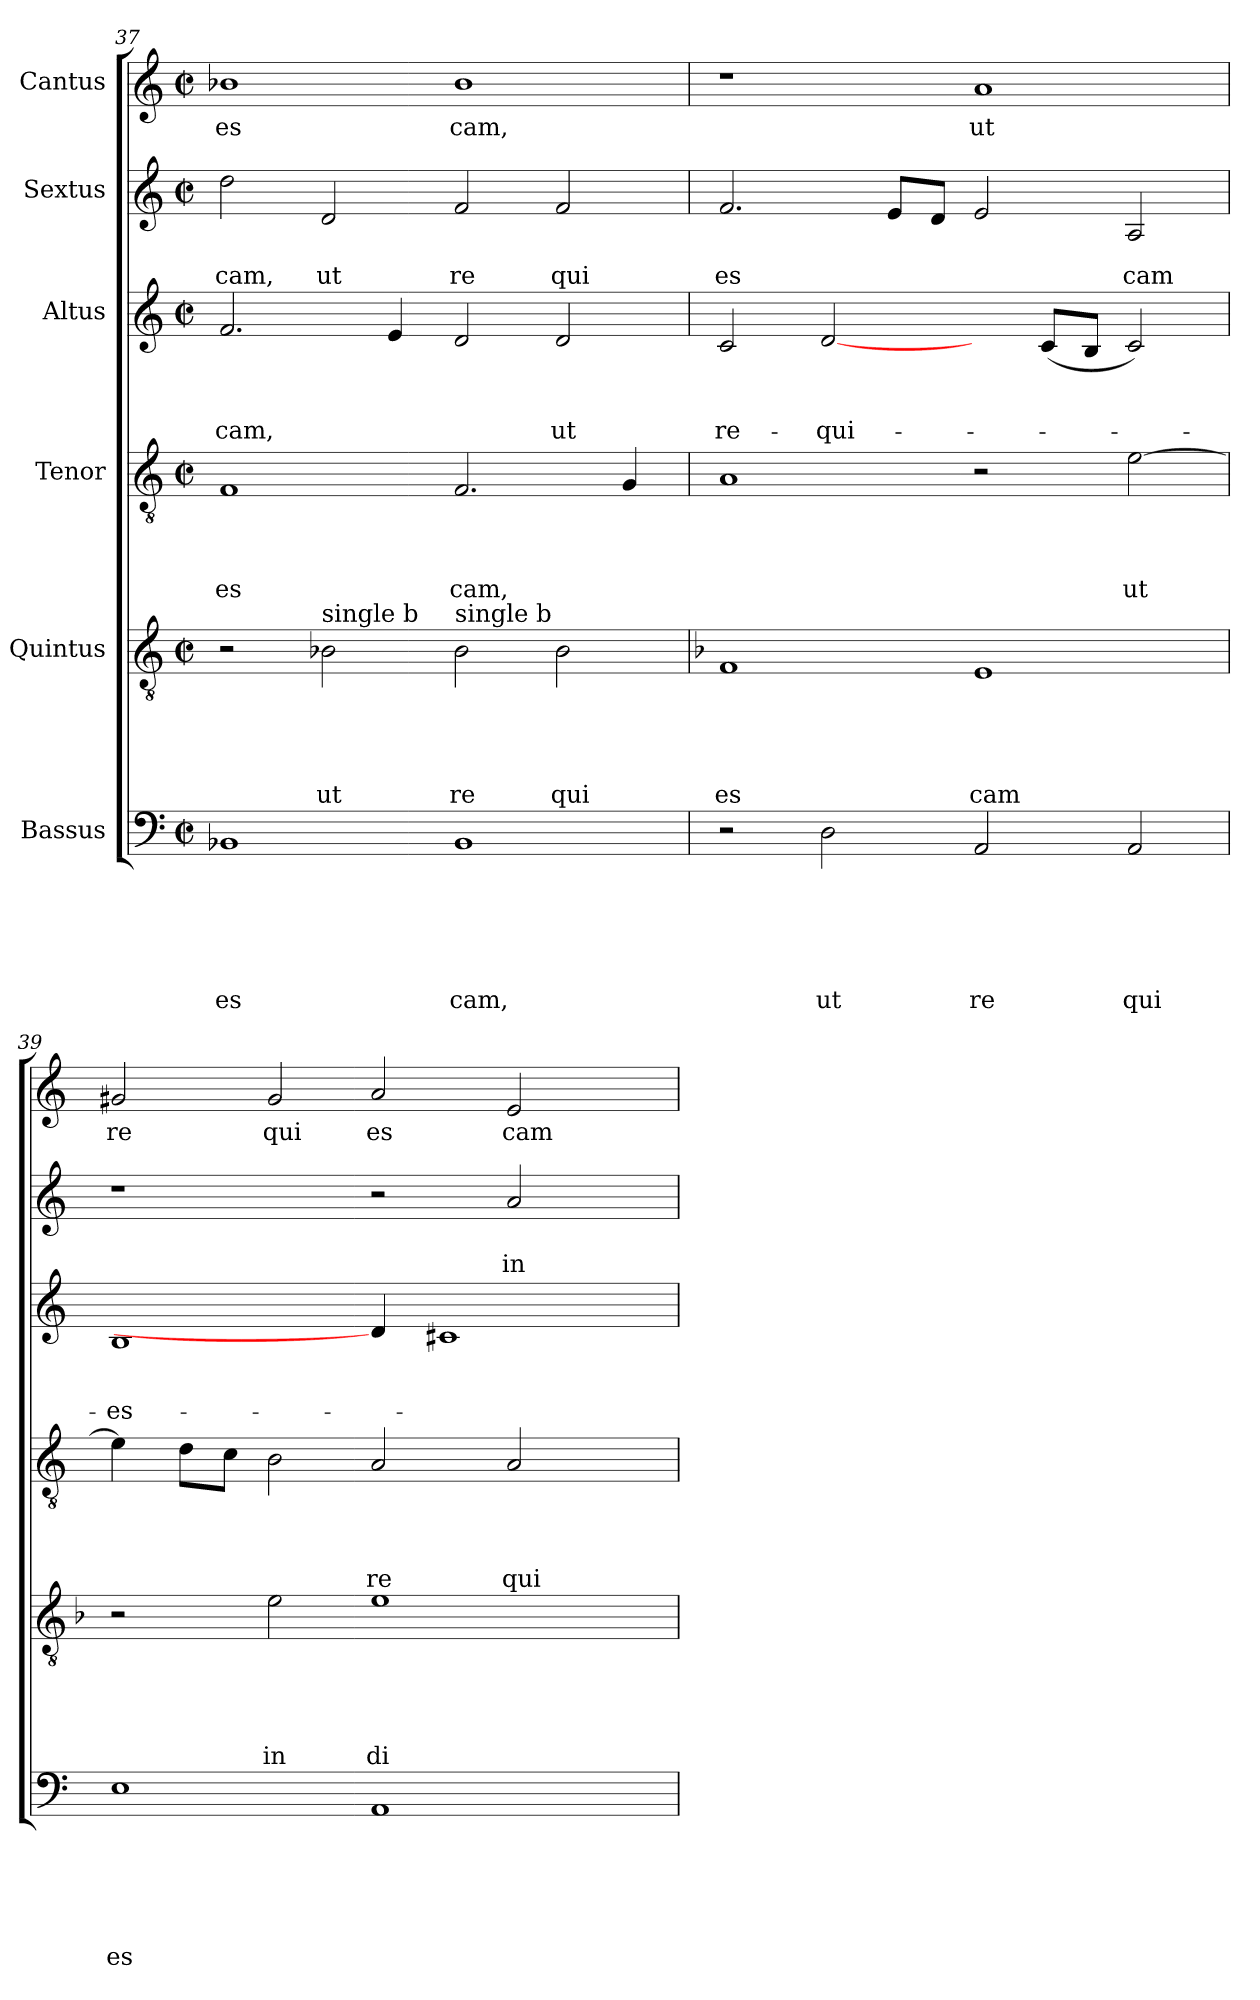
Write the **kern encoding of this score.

**kern	**text	**text	**text	**text	**text	**text	**kern	**text	**text	**text	**text	**text	**kern	**text	**text	**text	**text	**kern	**text	**text	**text	**kern	**text	**text	**kern	**text
*part6	*part6	*part6	*part6	*part6	*part6	*part6	*part5	*part5	*part5	*part5	*part5	*part5	*part4	*part4	*part4	*part4	*part4	*part3	*part3	*part3	*part3	*part2	*part2	*part2	*part1	*part1
*staff6	*staff6	*staff6	*staff6	*staff6	*staff6	*staff6	*staff5	*staff5	*staff5	*staff5	*staff5	*staff5	*staff4	*staff4	*staff4	*staff4	*staff4	*staff3	*staff3	*staff3	*staff3	*staff2	*staff2	*staff2	*staff1	*staff1
*I"Bassus	*	*	*	*	*	*	*I"Quintus	*	*	*	*	*	*I"Tenor	*	*	*	*	*I"Altus	*	*	*	*I"Sextus	*	*	*I"Cantus	*
*clefF4	*	*	*	*	*	*	*clefGv2	*	*	*	*	*	*clefGv2	*	*	*	*	*clefG2	*	*	*	*clefG2	*	*	*clefG2	*
*k[]	*	*	*	*	*	*	*k[]	*	*	*	*	*	*k[]	*	*	*	*	*k[]	*	*	*	*k[]	*	*	*k[]	*
*C:	*	*	*	*	*	*	*C:	*	*	*	*	*	*C:	*	*	*	*	*C:	*	*	*	*C:	*	*	*C:	*
*M2/2	*	*	*	*	*	*	*M2/2	*	*	*	*	*	*M2/2	*	*	*	*	*M2/2	*	*	*	*M2/2	*	*	*M2/2	*
*met(c|)	*	*	*	*	*	*	*met(c|)	*	*	*	*	*	*met(c|)	*	*	*	*	*met(c|)	*	*	*	*met(c|)	*	*	*met(c|)	*
=37	=37	=37	=37	=37	=37	=37	=37	=37	=37	=37	=37	=37	=37	=37	=37	=37	=37	=37	=37	=37	=37	=37	=37	=37	=37	=37
!	!	!	!	!	!	!LO:LY:b	!	!	!	!	!	!	!	!	!	!	!LO:LY:b	!	!	!	!LO:LY:b	!	!	!LO:LY:b	!	!LO:LY:b
1BB-X	.	.	.	.	.	es	2r	.	.	.	.	.	1F	.	.	.	es	2.f/	.	.	-cam,	2dd\	.	cam,	1b-X	es
!	!	!	!	!	!	!	!LO:TX:a:t=single b	!	!	!	!	!	!	!	!	!	!	!	!	!	!	!	!	!	!	!
!	!	!	!	!	!	!	!	!	!	!	!	!LO:LY:b	!	!	!	!	!	!	!	!	!	!	!	!LO:LY:b	!	!
.	.	.	.	.	.	.	2B-\	.	.	.	.	ut	.	.	.	.	.	.	.	.	.	2d/	.	ut	.	.
.	.	.	.	.	.	.	.	.	.	.	.	.	.	.	.	.	.	4e/	.	.	.	.	.	.	.	.
!	!	!	!	!	!	!	!LO:TX:a:t=single b	!	!	!	!	!	!	!	!	!	!	!	!	!	!	!	!	!	!	!
!	!	!	!	!	!	!LO:LY:b	!	!	!	!	!	!LO:LY:b	!	!	!	!	!LO:LY:b	!	!	!	!	!	!	!LO:LY:b	!	!LO:LY:b
1BB-	.	.	.	.	.	cam,	2B-\	.	.	.	.	re	2.F/	.	.	.	cam,	2d/	.	.	.	2f/	.	re	1b-	cam,
!	!	!	!	!	!	!	!	!	!	!	!	!LO:LY:b	!	!	!	!	!	!	!	!	!LO:LY:b	!	!	!LO:LY:b	!	!
.	.	.	.	.	.	.	2B-\	.	.	.	.	qui	.	.	.	.	.	2d/	.	.	ut	2f/	.	qui	.	.
.	.	.	.	.	.	.	.	.	.	.	.	.	4G/	.	.	.	.	.	.	.	.	.	.	.	.	.
=38	=38	=38	=38	=38	=38	=38	=38	=38	=38	=38	=38	=38	=38	=38	=38	=38	=38	=38	=38	=38	=38	=38	=38	=38	=38	=38
*	*	*	*	*	*	*	*k[b-]	*	*	*	*	*	*	*	*	*	*	*	*	*	*	*	*	*	*	*
*	*	*	*	*	*	*	*F:	*	*	*	*	*	*	*	*	*	*	*	*	*	*	*	*	*	*	*
!	!	!	!	!	!	!	!	!	!	!	!	!LO:LY:b	!	!	!	!	!	!	!	!	!LO:LY:b	!	!	!LO:LY:b	!	!
2r	.	.	.	.	.	.	1F	.	.	.	.	es	1A	.	.	.	.	2c/	.	.	re-	2.f/	.	es	1r	.
!	!	!	!	!	!	!LO:LY:b	!	!	!	!	!	!	!	!	!	!	!	!	!	!	!LO:LY:b	!	!	!	!	!
2D\	.	.	.	.	.	ut	.	.	.	.	.	.	.	.	.	.	.	[2d/	.	.	-qui-	.	.	.	.	.
.	.	.	.	.	.	.	.	.	.	.	.	.	.	.	.	.	.	.	.	.	.	8e/L	.	.	.	.
.	.	.	.	.	.	.	.	.	.	.	.	.	.	.	.	.	.	.	.	.	.	8d/J	.	.	.	.
!	!	!	!	!	!	!LO:LY:b	!	!	!	!	!	!LO:LY:b	!	!	!	!	!	!	!	!	!	!	!	!	!	!LO:LY:b
2AA/	.	.	.	.	.	re	1E	.	.	.	.	cam	2r	.	.	.	.	4ryy	.	.	.	2e/	.	.	1a	ut
.	.	.	.	.	.	.	.	.	.	.	.	.	.	.	.	.	.	(>8c/L	.	.	.	.	.	.	.	.
.	.	.	.	.	.	.	.	.	.	.	.	.	.	.	.	.	.	8B/J	.	.	.	.	.	.	.	.
!	!	!	!	!	!	!LO:LY:b	!	!	!	!	!	!	!	!	!	!	!LO:LY:b	!	!	!	!	!	!	!LO:LY:b	!	!
2AA/	.	.	.	.	.	qui	.	.	.	.	.	.	[>2e\	.	.	.	ut	2c/)	.	.	.	2A/	.	cam	.	.
=39	=39	=39	=39	=39	=39	=39	=39	=39	=39	=39	=39	=39	=39	=39	=39	=39	=39	=39	=39	=39	=39	=39	=39	=39	=39	=39
!	!	!	!	!	!	!LO:LY:b	!	!	!	!	!	!	!	!	!	!	!	!	!	!	!LO:LY:b	!	!	!	!	!LO:LY:b
1E	.	.	.	.	.	es	2r	.	.	.	.	.	4e\]	.	.	.	.	1B	.	.	-es-	1r	.	.	2g#X/	re
.	.	.	.	.	.	.	.	.	.	.	.	.	8d\L	.	.	.	.	.	.	.	.	.	.	.	.	.
.	.	.	.	.	.	.	.	.	.	.	.	.	8c\J	.	.	.	.	.	.	.	.	.	.	.	.	.
!	!	!	!	!	!	!	!	!	!	!	!	!LO:LY:b	!	!	!	!	!	!	!	!	!	!	!	!	!	!LO:LY:b
.	.	.	.	.	.	.	2e\	.	.	.	.	in	2B\	.	.	.	.	.	.	.	.	.	.	.	2g#/	qui
!	!	!	!	!	!	!	!	!	!	!	!	!LO:LY:b	!	!	!	!	!LO:LY:b	!	!	!	!	!	!	!	!	!LO:LY:b
1AA	.	.	.	.	.	.	1e	.	.	.	.	di	2A/	.	.	.	re	4d/]	.	.	.	2r	.	.	2a/	es
.	.	.	.	.	.	.	.	.	.	.	.	.	.	.	.	.	.	1c#X	.	.	.	.	.	.	.	.
!	!	!	!	!	!	!	!	!	!	!	!	!	!	!	!	!	!LO:LY:b	!	!	!	!	!	!	!LO:LY:b	!	!LO:LY:b
.	.	.	.	.	.	.	.	.	.	.	.	.	2A/	.	.	.	qui	.	.	.	.	2a/	.	in	2e/	cam
4ryy	.	.	.	.	.	.	4ryy	.	.	.	.	.	4ryy	.	.	.	.	.	.	.	.	4ryy	.	.	4ryy	.
=	=	=	=	=	=	=	=	=	=	=	=	=	=	=	=	=	=	=	=	=	=	=	=	=	=	=
*-	*-	*-	*-	*-	*-	*-	*-	*-	*-	*-	*-	*-	*-	*-	*-	*-	*-	*-	*-	*-	*-	*-	*-	*-	*-	*-
